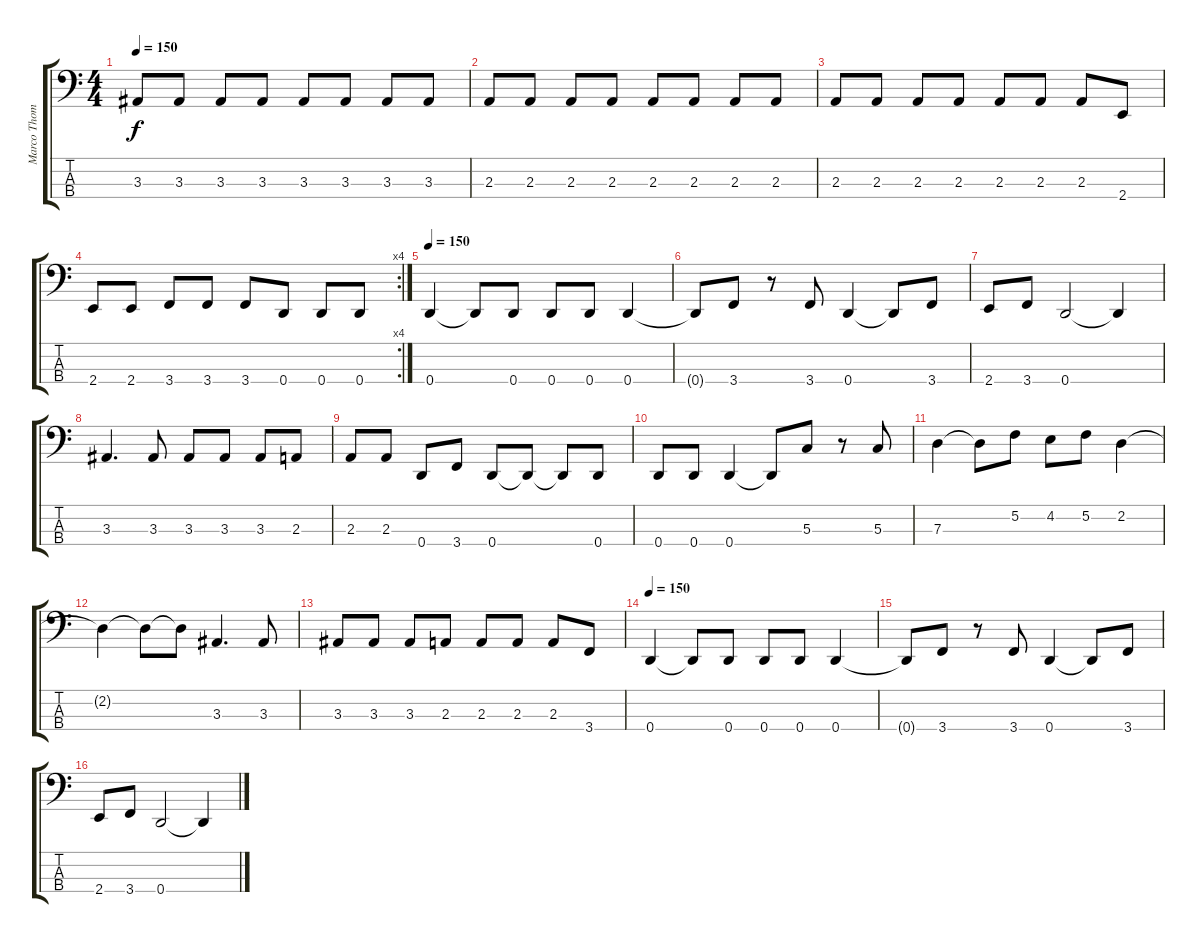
\track ("Marco Thomas" "Marco Thom") {instrument electricbassfinger}
\staff {score tabs}
\tuning (F2 C2 G1 D1) {hide}
\ts (4 4)
\tempo 150
\clef f4
\ks c
3.3.8{dy f} 3.3.8 3.3.8 3.3.8 3.3.8 3.3.8 3.3.8 3.3.8 |
2.3.8 2.3.8 2.3.8 2.3.8 2.3.8 2.3.8 2.3.8 2.3.8 |
2.3.8 2.3.8 2.3.8 2.3.8 2.3.8 2.3.8 2.3.8 2.4.8 |
\rc 4
2.4.8 2.4.8 3.4.8 3.4.8 3.4.8 0.4.8 0.4.8 0.4.8 |
\tempo 150
0.4.4 0.4{t}.8 0.4.8 0.4.8 0.4.8 0.4.4 |
0.4{t}.8 3.4.8 r.8 3.4.8 0.4.4 0.4{t}.8 3.4.8 |
2.4.8 3.4.8 0.4.2 0.4{t}.4 |
3.3.4{d} 3.3.8 3.3.8 3.3.8 3.3.8 2.3.8 |
2.3.8 2.3.8 0.4.8 3.4.8 0.4.8 0.4{t}.8 0.4{t}.8 0.4.8 |
0.4.8 0.4.8 0.4.4 0.4{t}.8 5.3.8 r.8 5.3.8 |
7.3.4 7.3{t}.8 5.2.8 4.2.8 5.2.8 2.2.4 |
2.2{t}.4 2.2{t}.8 2.2{t}.8 3.3.4{d} 3.3.8 |
3.3.8 3.3.8 3.3.8 2.3.8 2.3.8 2.3.8 2.3.8 3.4.8 |
\tempo 150
0.4.4 0.4{t}.8 0.4.8 0.4.8 0.4.8 0.4.4 |
0.4{t}.8 3.4.8 r.8 3.4.8 0.4.4 0.4{t}.8 3.4.8 |
2.4.8 3.4.8 0.4.2 0.4{t}.4
